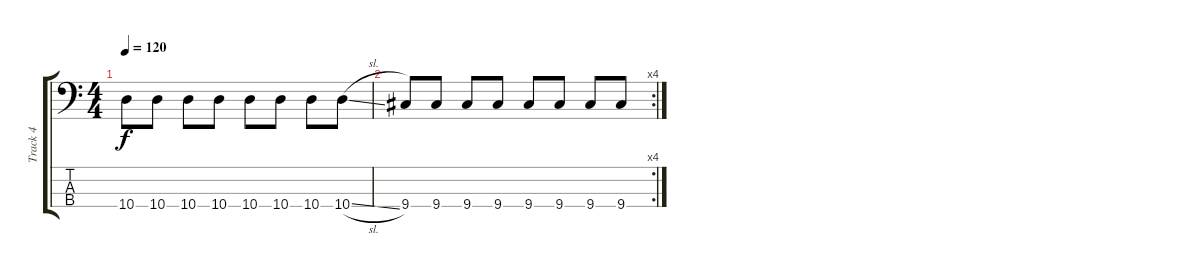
\track ("Track 4" "Track 4") {instrument electricguitarjazz}
\staff {score tabs}
\tuning (G2 D2 A1 E1) {hide}
\ts (4 4)
\tempo 120
\clef f4
\ks c
10.4.8{dy f} 10.4.8 10.4.8 10.4.8 10.4.8 10.4.8 10.4.8 10.4{sl}.8 |
\rc 4
9.4.8 9.4.8 9.4.8 9.4.8 9.4.8 9.4.8 9.4.8 9.4.8
